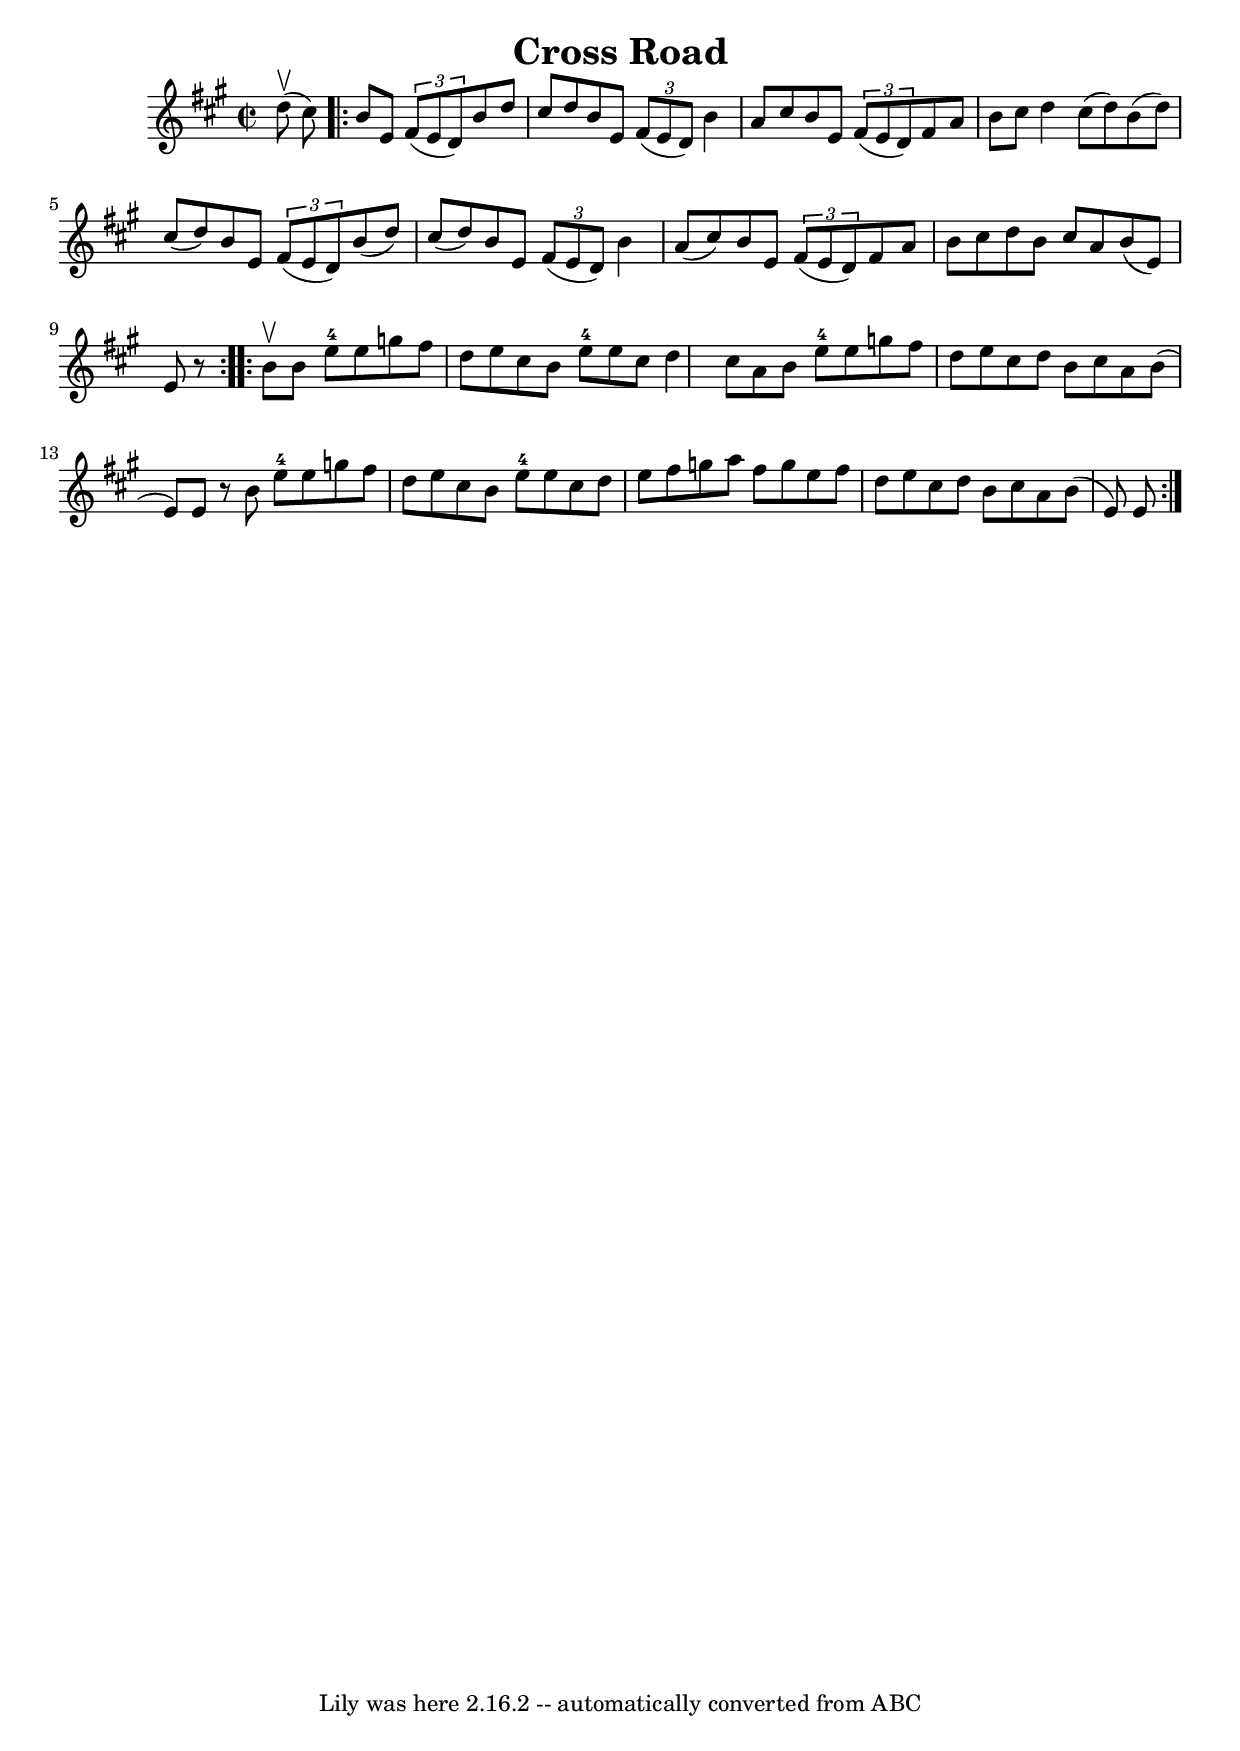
\version "2.7.40"
\include "Mammoth.ily"
\header {
	%% book = "Ryan's Mammoth Collection"
	crossRefNumber = "1"
	footnotes = "\\\\269"
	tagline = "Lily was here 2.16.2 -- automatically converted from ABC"
	title = "Cross Road"
}
voicedefault =  {


\override Staff.TimeSignature #'style = #'C
 \time 2/2 
\key b \dorian d''8^\upbow(cis''8) \repeat volta 2 {     
b'8 e'8    \times 2/3 { fis'8 (e'8 d'8) } b'8 d''8 cis''8 
 d''8    |
 b'8 e'8    \times 2/3 { fis'8 (e'8 d'8) }   
b'4 a'8 cis''8    |
 b'8 e'8    \times 2/3 { fis'8 (e'8   
 d'8) } fis'8 a'8 b'8 cis''8    |
 d''4 cis''8 (
d''8) b'8 (d''8) cis''8 (d''8)   |
 b'8 e'8    
\times 2/3 { fis'8 (e'8 d'8) } b'8 (d''8) cis''8 (d''8  
-)   |
 b'8 e'8    \times 2/3 { fis'8 (e'8 d'8) } b'4   
 a'8 (cis''8)   |
 b'8 e'8    \times 2/3 { fis'8 (e'8    
d'8) } fis'8 a'8 b'8 cis''8    |
 d''8 b'8    
cis''8 a'8 b'8 (e'8) e'8    r8   }     \repeat volta 2 { b'8 
^\upbow |
 b'8 e''8-4 e''8 g''8 fis''8 d''8 e''8  
 cis''8    |
 b'8 e''8-4 e''8 cis''8 d''4 cis''8    
a'8    |
 b'8 e''8-4 e''8 g''8 fis''8 d''8 e''8    
cis''8    |
 d''8 b'8 cis''8 a'8 b'8 (e'8) e'8    
r8   |
 b'8 e''8-4 e''8 g''8 fis''8 d''8 e''8    
cis''8    |
 b'8 e''8-4 e''8 cis''8 d''8 e''8    
fis''8 g''8    |
 a''8 fis''8 g''8 e''8 fis''8 d''8   
 e''8 cis''8    |
 d''8 b'8 cis''8 a'8 b'8 (e'8)   
e'8  }   
}

\score{
    <<

	\context Staff="default"
	{
	    \voicedefault 
	}

    >>
	\layout {
	}
	\midi {}
}
